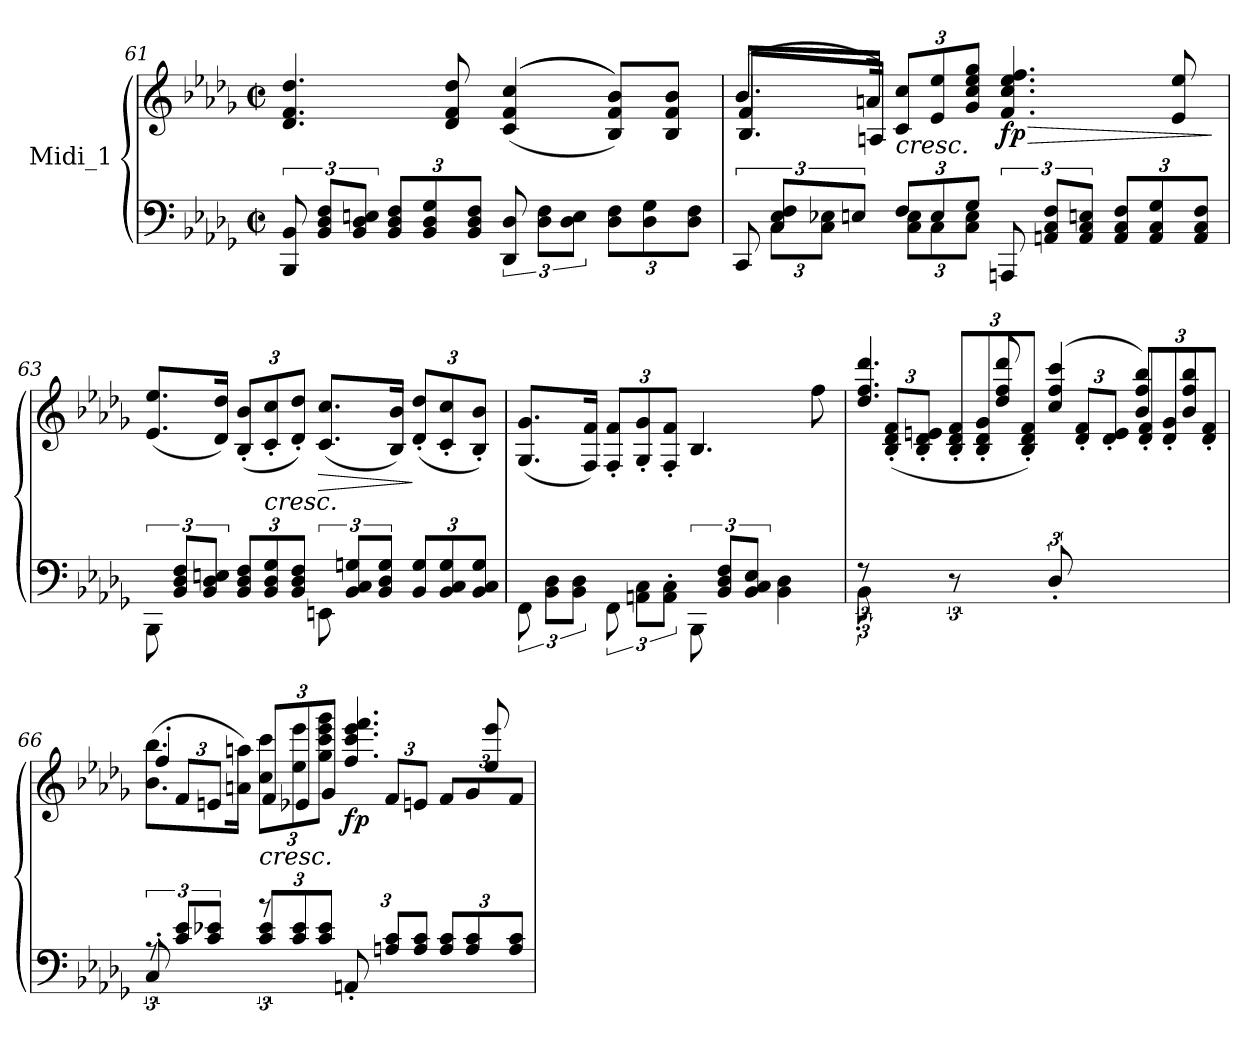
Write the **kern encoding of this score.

**kern	**kern	**dynam
*part1	*part1	*part1
*staff2	*staff1	*staff1/2
*I"Midi_1	*	*
*clefF4	*clefG2	*
*k[b-e-a-d-g-]	*k[b-e-a-d-g-]	*
*D-:	*D-:	*
*M2/2	*M2/2	*
*met(c|)	*met(c|)	*
=61	=61	=61
*^	*	*
*	*^	*	*
*	*	*^	*	*
2ryy	2ryy	12BBB-/ 12BB-/	2ryy	4.d-/ 4.f/ 4.dd-/	.
.	.	12BB-/ 12D-/ 12F/L	.	.	.
.	.	12BB-/ 12D-/ 12En/J	.	.	.
*	*	*Xbrackettup	*	*	*
.	.	12BB-/ 12D-/ 12F/L	.	.	.
.	.	12BB-/ 12D-/ 12G-/	.	.	.
.	.	.	.	8d-/ 8f/ 8dd-/	.
.	.	12BB-/ 12D-/ 12F/J	.	.	.
*	*	*brackettup	*	*	*
2ryy	2ryy	12DD-/ 12D-/	2ryy	(((>4c/ 4f/ 4cc/	.
.	.	12D-\ 12F\L	.	.	.
.	.	12D-\ 12E\J	.	.	.
*	*	*Xbrackettup	*	*	*
.	.	12D-\ 12F\L	.	8B-/ 8f/ 8b-/L)))	.
.	.	12D-\ 12G-\	.	.	.
.	.	.	.	8B-/ 8f/ 8b-/J	.
.	.	12D-\ 12F\J	.	.	.
!!LO:LB:g=z
=62	=62	=62	=62	=62	=62
*	*	*brackettup	*	*	*
*	*	*	*	*^	*
*	*	*	*	*	*^	*
4ryy	4ryy	12CC/	12ryy	(>8.b-/L	8.B-/L	4f/	.
.	.	12C/ 12E-i/ 12F/L	12C\L	.	.	.	.
.	.	12En/J	12C\ 12E-X\J	.	.	.	.
.	.	.	.	16an/Jk)	16An/Jk	.	.
*	*	*Xbrackettup	*	*Xbrackettup	*	*	*
!	!	!	!	!	!	!	!LO:HP:b
4ryy	4ryy	12F/L	12C\ 12E-\L	12c/ 12cc/L	2.ryy	2.ryy	<
.	.	12E-/	12C\	12e-/ 12ee-/	.	.	.
.	.	12G-/J	12C\ 12E-\J	12g-/ 12cc/ 12ee-/ 12gg-/J	.	.	.
*	*	*brackettup	*	*	*	*	*
!	!	!	!	!	!	!	!LO:HP:b
!	!	!	!	!	!	!	!LO:DY:n=1:b
2ryy	2ryy	12AAAn/	2ryy	4.f/ 4.cc/ 4.ee-/ 4.ff/	.	.	> fp
.	.	12AAn/ 12C/ 12F/L	.	.	.	.	.
.	.	12AA/ 12C/ 12En/J	.	.	.	.	.
*	*	*Xbrackettup	*	*	*	*	*
.	.	12AA/ 12C/ 12F/L	.	.	.	.	.
.	.	12AA/ 12C/ 12G-/	.	.	.	.	.
.	.	.	.	8e-/ 8ee-/	.	.	[
.	.	12AA/ 12C/ 12F/J	.	.	.	.	.
*v	*v	*v	*v	*	*	*	*
*	*v	*v	*v	*
.	.	]
!!LO:LB:g=z
=63	=63	=63
*^	*	*
*	*brackettup	*	*
2ryy	12BBB-\	(8.e-/ 8.ee-/L	.
.	12BB-/ 12D-/ 12F/L	.	.
.	12BB-/ 12D-/ 12En/J	.	.
.	.	16d-/ 16dd-/Jk)	.
*	*Xbrackettup	*	*
.	12BB-/ 12D-/ 12F/L	(12B-/' 12b-/'L	.
!	!	!	!LO:HP:b
.	12BB-/ 12D-/ 12G-/	12c/' 12cc/'	<
.	12BB-/ 12D-/ 12F/J	12d-/' 12dd-/'J)	.
*	*brackettup	*	*
!	!	!	!LO:HP:b
2ryy	12EEn\	(8.c/ 8.cc/L	>
.	12BB-/ 12C/ 12Gn/L	.	.
.	12BB-/ 12D-/ 12G/J	.	.
.	.	16B-/ 16b-/Jk)	[
*	*Xbrackettup	*	*
.	12BB-/ 12G/L	(12d-/' 12dd-/'L	]
.	12BB-/ 12C/ 12G/	12c/' 12cc/'	.
.	12BB-/ 12C/ 12G/J	12B-/' 12b-/'J)	.
=64	=64	=64	=64
*	*brackettup	*	*
2ryy	12FF\	(8.G-i/ 8.g-i/L	.
.	12BB-\ 12D-\L	.	.
.	12BB-\ 12D-\J	.	.
.	.	16F/ 16f/Jk)	.
.	12FF\	12F/' 12f/'L	.
.	12AAn\ 12C\L	12G-/' 12g-/'	.
.	12AA\' 12C\'J	12F/' 12f/'J	.
2ryy	12BBB-\	4.B-/	.
.	12BB-/ 12D-/ 12F/L	.	.
.	12BB-/ 12C/ 12E-i/J	.	.
.	4BB-\ 4D-\	.	.
.	.	8ff\	.
!!LO:LB:g=z
=65	=65	=65	=65
*	*	*^	*
12r	12BB-'\	4.dd-/ 4.ff/ 4.ddd-/	12ryy	.
12%5ryy	6ryy	.	(12B-/' 12d-/' 12f/'L	.
.	.	.	12B-/' 12d-/' 12en/'J	.
.	6ryy	.	12B-/' 12d-/' 12f/'L	.
.	.	.	12B-/' 12d-/' 12g-/'	.
.	.	8dd-/ 8ff/ 8ddd-/	.	.
.	12ryy	.	12B-/' 12d-/' 12f/'J)	.
12r	12D-'/	(4cc/ 4ff/ 4ccc/	12ryy	.
12%5ryy	3ryy	.	12d-/' 12f/'L	.
.	.	.	12d-/' 12e/'J	.
.	.	8b-/ 8ff/ 8bb-/L)	12d-/' 12f/'L	.
.	.	.	12d-/' 12g-/'	.
.	.	8b-/ 8ff/ 8bb-/J	.	.
.	12ryy	.	12d-/' 12f/'J	.
!!LO:PB:g=z
=66	=66	=66	=66	=66
*	*^	*	*^	*
12r	4ryy	12C'/	(>8.b-\ 8.bb-\L	12ryy	4ff'/	.
12%5ryy	.	12c/ 12e-i/L	.	12f/L	.	.
.	.	12c/ 12e-X/J	.	12en/J	.	.
.	.	.	16an\ 16aan\Jk)	.	.	.
*	*	*Xbrackettup	*	*	*	*
!	!	!	!	!	!	!LO:HP:b
.	4ryy	12c/ 12e-/L	12cc\ 12ccc\L	12f/L	2.ryy	<
.	.	12c/ 12e-/	12ee-\ 12eee-\	12e-/	.	.
.	.	12c/ 12e-/J	12gg-\ 12ccc\ 12eee-\ 12ggg-\J	12g-/J	.	.
*brackettup	*	*	*	*	*	*
!	!	!	!	!	!	!LO:DY:b
12r	2ryy	12AAn'/	4.ff/ 4.ccc/ 4.eee-/ 4.fff/	12ryy	.	fp
12%5ryy	.	12An/ 12c/L	.	12f/L	.	.
.	.	12A/ 12c/J	.	12en/J	.	.
*	*	*Xbrackettup	*	*	*	*
.	.	12A/ 12c/L	.	12f/L	.	.
.	.	12A/ 12c/	.	12g-/	.	.
.	.	.	8ee-/ 8eee-/	.	.	[
.	.	12A/ 12c/J	.	12f/J	.	.
*v	*v	*v	*	*	*	*
*	*v	*v	*v	*
=	=	=
*-	*-	*-
